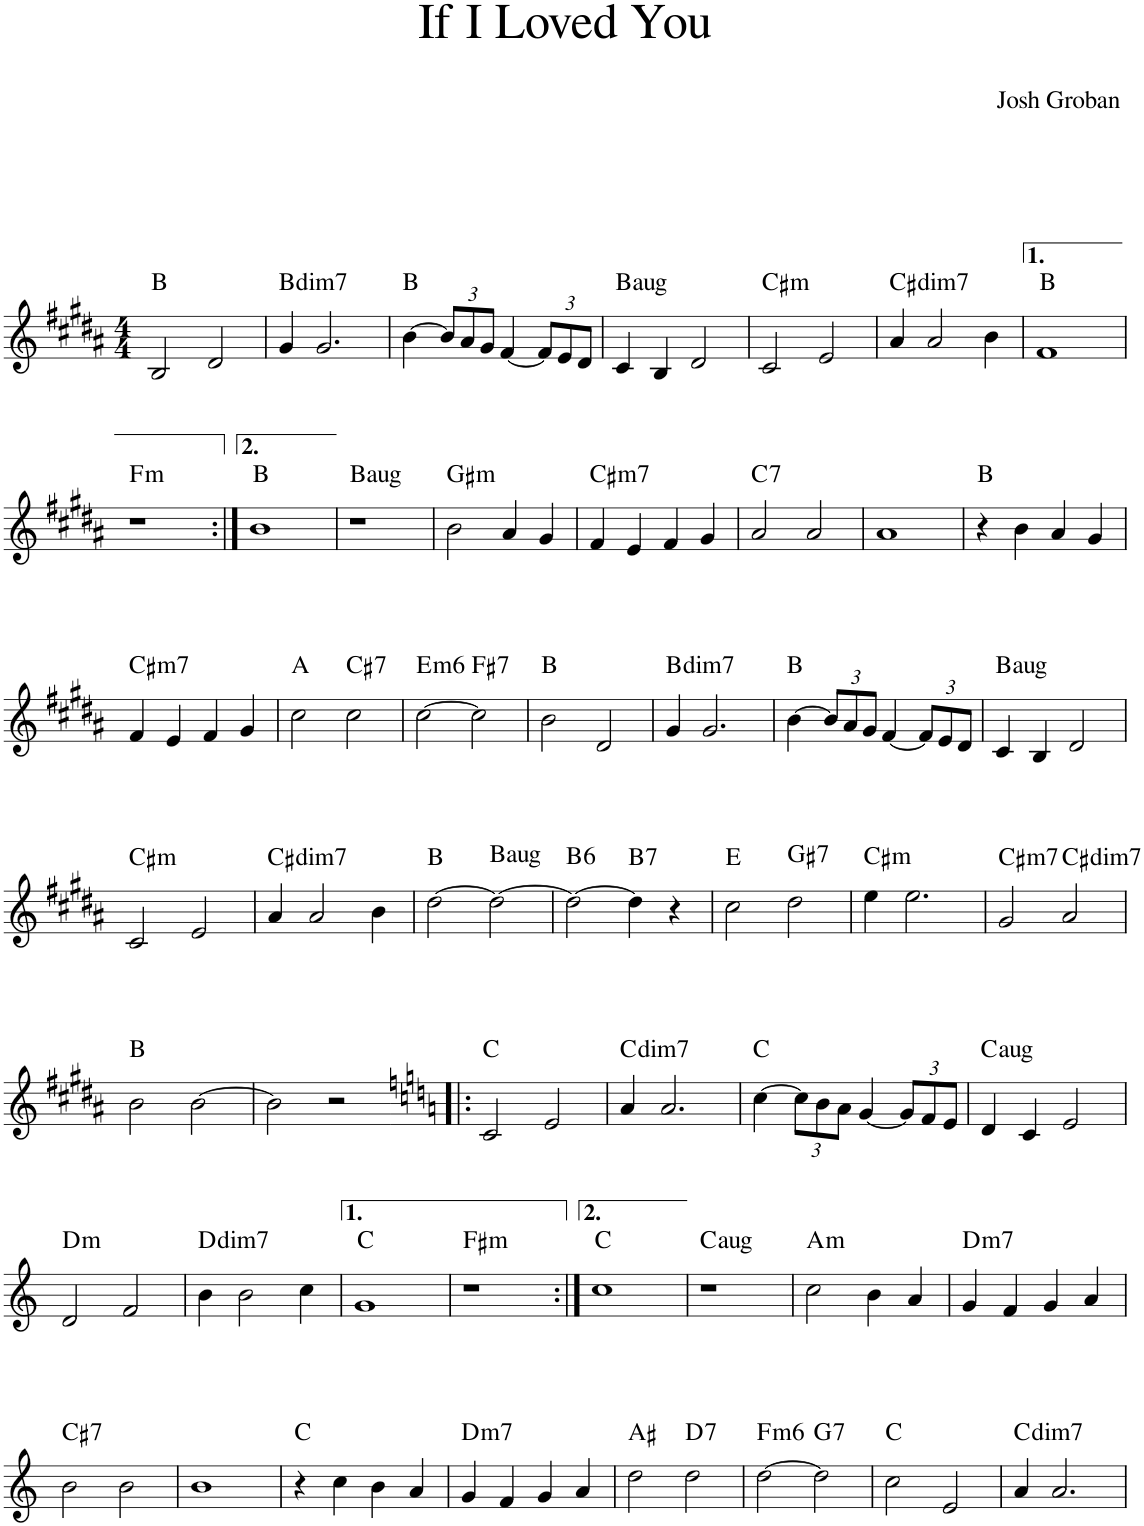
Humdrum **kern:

**kern	**harte
*part1	*part1
*staff1	*
*I"Piano	*
*I'Pno.	*
*clefG2	*
*k[f#c#g#d#a#]	*
*M4/4	*
=1	=1
2B/	B:maj
2d#/	.
=2	=2
!	!LO:H:kt=dim7
4g#/	B:dim7
2.g#/	.
=3	=3
[4b\	B:maj
*Xbrackettup	*
12b/L]	.
12a#/	.
12g#/J	.
[4f#/	.
12f#/L]	.
12e/	.
12d#/J	.
=4	=4
!	!LO:H:kt=aug
4c#/	B:aug
4B/	.
2d#/	.
=5	=5
!	!LO:H:kt=m
2c#/	C#:min
2e/	.
=6	=6
!	!LO:H:kt=dim7
4a#/	C#:dim7
2a#/	.
4b\	.
=7	=7
1f#	B:maj
!!LO:LB:g=z
=8	=8
!	!LO:H:kt=m
1r	F:min
=9:|!	=9:|!
1b	B:maj
=10	=10
!	!LO:H:kt=aug
1r	B:aug
=11	=11
!	!LO:H:kt=m
2b\	G#:min
4a#/	.
4g#/	.
=12	=12
!	!LO:H:kt=m7
4f#/	C#:min7
4e/	.
4f#/	.
4g#/	.
=13	=13
!	!LO:H:kt=7
2a#/	C:7
2a#/	.
=14	=14
1a#	.
=15	=15
4r	B:maj
4b\	.
4a#/	.
4g#/	.
!!LO:LB:g=z
=16	=16
!	!LO:H:kt=m7
4f#/	C#:min7
4e/	.
4f#/	.
4g#/	.
=17	=17
2cc#\	A:maj
!	!LO:H:kt=7
2cc#\	C#:7
=18	=18
!	!LO:H:kt=m6
[2cc#\	E:min6
!	!LO:H:kt=7
2cc#\]	F#:7
=19	=19
2b\	B:maj
2d#/	.
=20	=20
!	!LO:H:kt=dim7
4g#/	B:dim7
2.g#/	.
=21	=21
[4b\	B:maj
12b/L]	.
12a#/	.
12g#/J	.
[4f#/	.
12f#/L]	.
12e/	.
12d#/J	.
=22	=22
!	!LO:H:kt=aug
4c#/	B:aug
4B/	.
2d#/	.
!!LO:LB:g=z
=23	=23
!	!LO:H:kt=m
2c#/	C#:min
2e/	.
=24	=24
!	!LO:H:kt=dim7
4a#/	C#:dim7
2a#/	.
4b\	.
=25	=25
[2dd#\	B:maj
!	!LO:H:kt=aug
2dd#\_	B:aug
=26	=26
!	!LO:H:kt=6
2dd#\_	B:maj6
!	!LO:H:kt=7
4dd#\]	B:7
4r	.
=27	=27
2cc#\	E:maj
!	!LO:H:kt=7
2dd#\	G#:7
=28	=28
!	!LO:H:kt=m
4ee\	C#:min
2.ee\	.
=29	=29
!	!LO:H:kt=m7
2g#/	C#:min7
!	!LO:H:kt=dim7
2a#/	C#:dim7
!!LO:LB:g=z
=30	=30
2b\	B:maj
[2b\	.
=31	=31
2b\]	.
2r	.
=32!|:	=32!|:
*k[]	*
2c/	C:maj
2e/	.
=33	=33
*k[]	*
!	!LO:H:kt=dim7
4a/	C:dim7
2.a/	.
=34	=34
*k[]	*
[4cc\	C:maj
12cc\L]	.
12b\	.
12a\J	.
[4g/	.
12g/L]	.
12f/	.
12e/J	.
=35	=35
*k[]	*
!	!LO:H:kt=aug
4d/	C:aug
4c/	.
2e/	.
!!LO:LB:g=z
=36	=36
*k[]	*
!	!LO:H:kt=m
2d/	D:min
2f/	.
=37	=37
*k[]	*
!	!LO:H:kt=dim7
4b\	D:dim7
2b\	.
4cc\	.
=38	=38
*k[]	*
1g	C:maj
=39	=39
!	!LO:H:kt=m
1r	F#:min
=40:|!	=40:|!
*k[]	*
1cc	C:maj
=41	=41
!	!LO:H:kt=aug
1r	C:aug
=42	=42
*k[]	*
!	!LO:H:kt=m
2cc\	A:min
4b\	.
4a/	.
=43	=43
*k[]	*
!	!LO:H:kt=m7
4g/	D:min7
4f/	.
4g/	.
4a/	.
!!LO:LB:g=z
=44	=44
*k[]	*
!	!LO:H:kt=7
2b\	C#:7
2b\	.
=45	=45
*k[]	*
1b	.
=46	=46
*k[]	*
4r	C:maj
4cc\	.
4b\	.
4a/	.
=47	=47
*k[]	*
!	!LO:H:kt=m7
4g/	D:min7
4f/	.
4g/	.
4a/	.
=48	=48
*k[]	*
2dd\	A#:maj
!	!LO:H:kt=7
2dd\	D:7
=49	=49
*k[]	*
!	!LO:H:kt=m6
[2dd\	F:min6
!	!LO:H:kt=7
2dd\]	G:7
=50	=50
*k[]	*
2cc\	C:maj
2e/	.
=51	=51
*k[]	*
!	!LO:H:kt=dim7
4a/	C:dim7
2.a/	.
=	=
*-	*-
